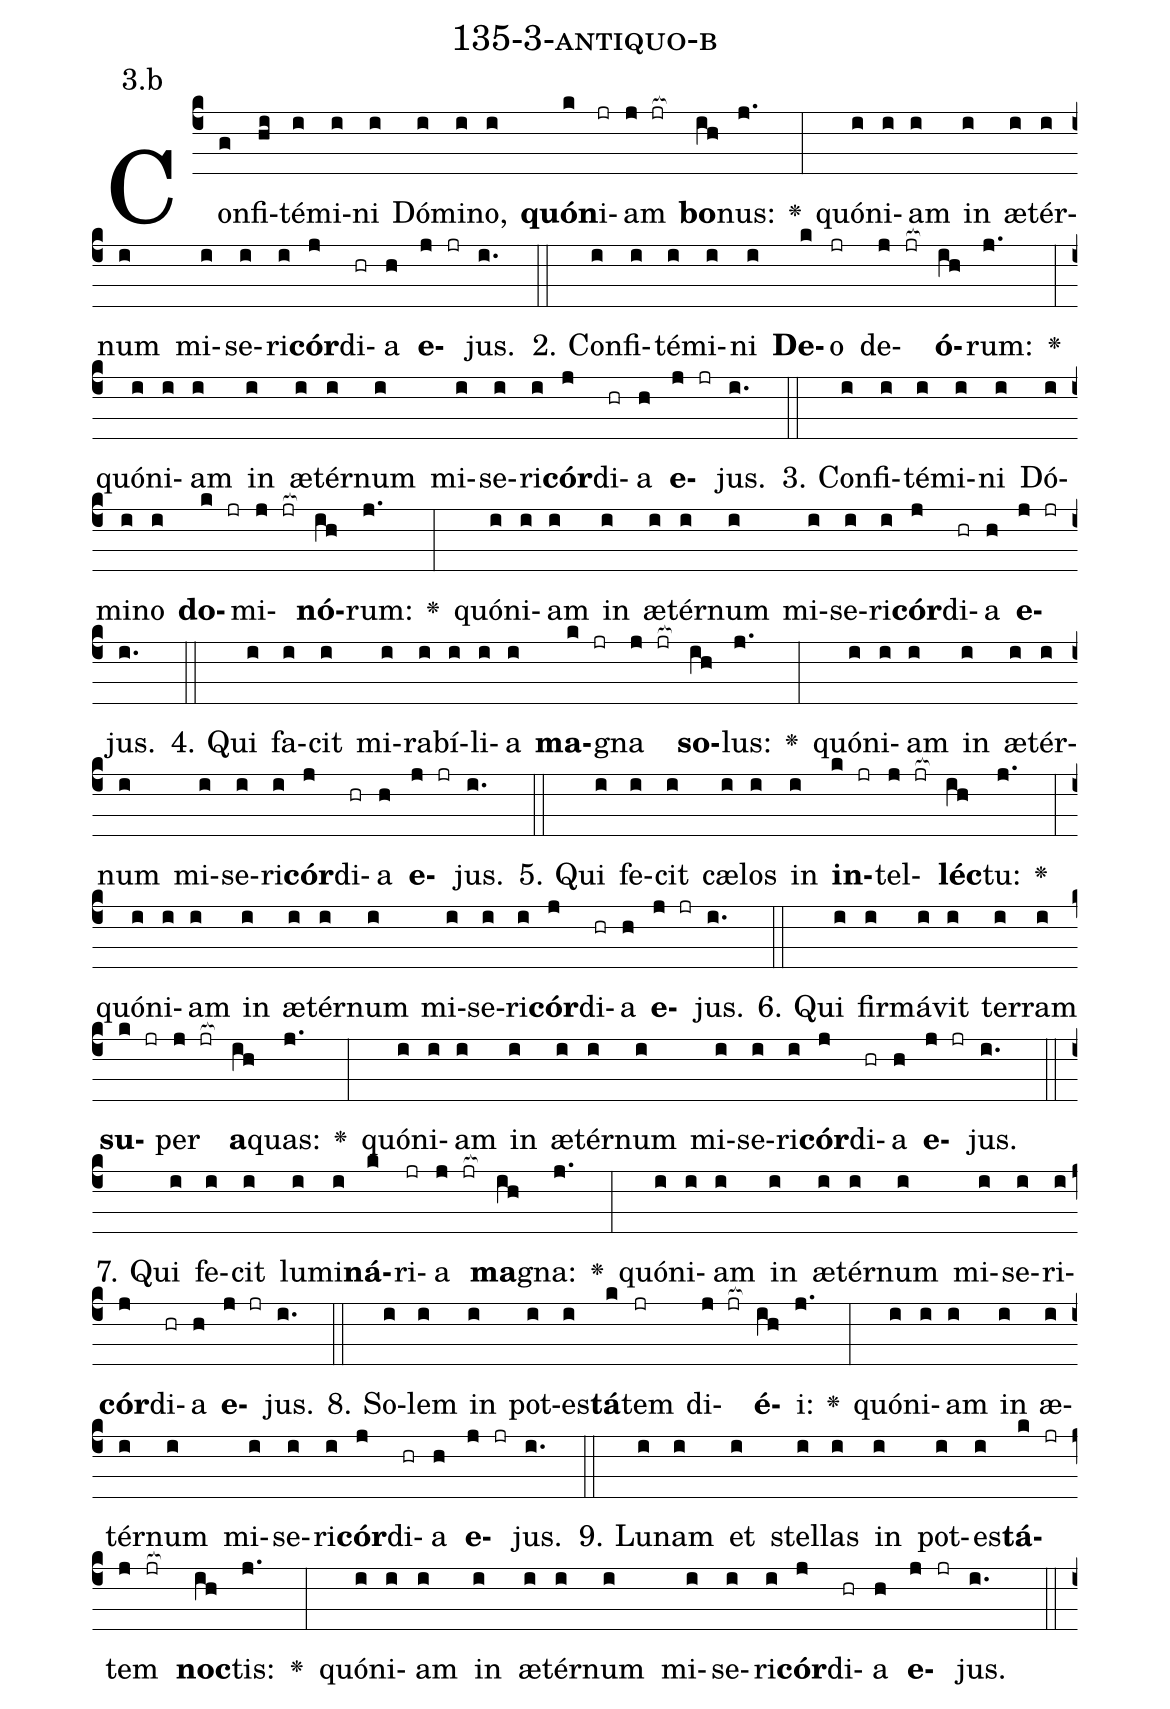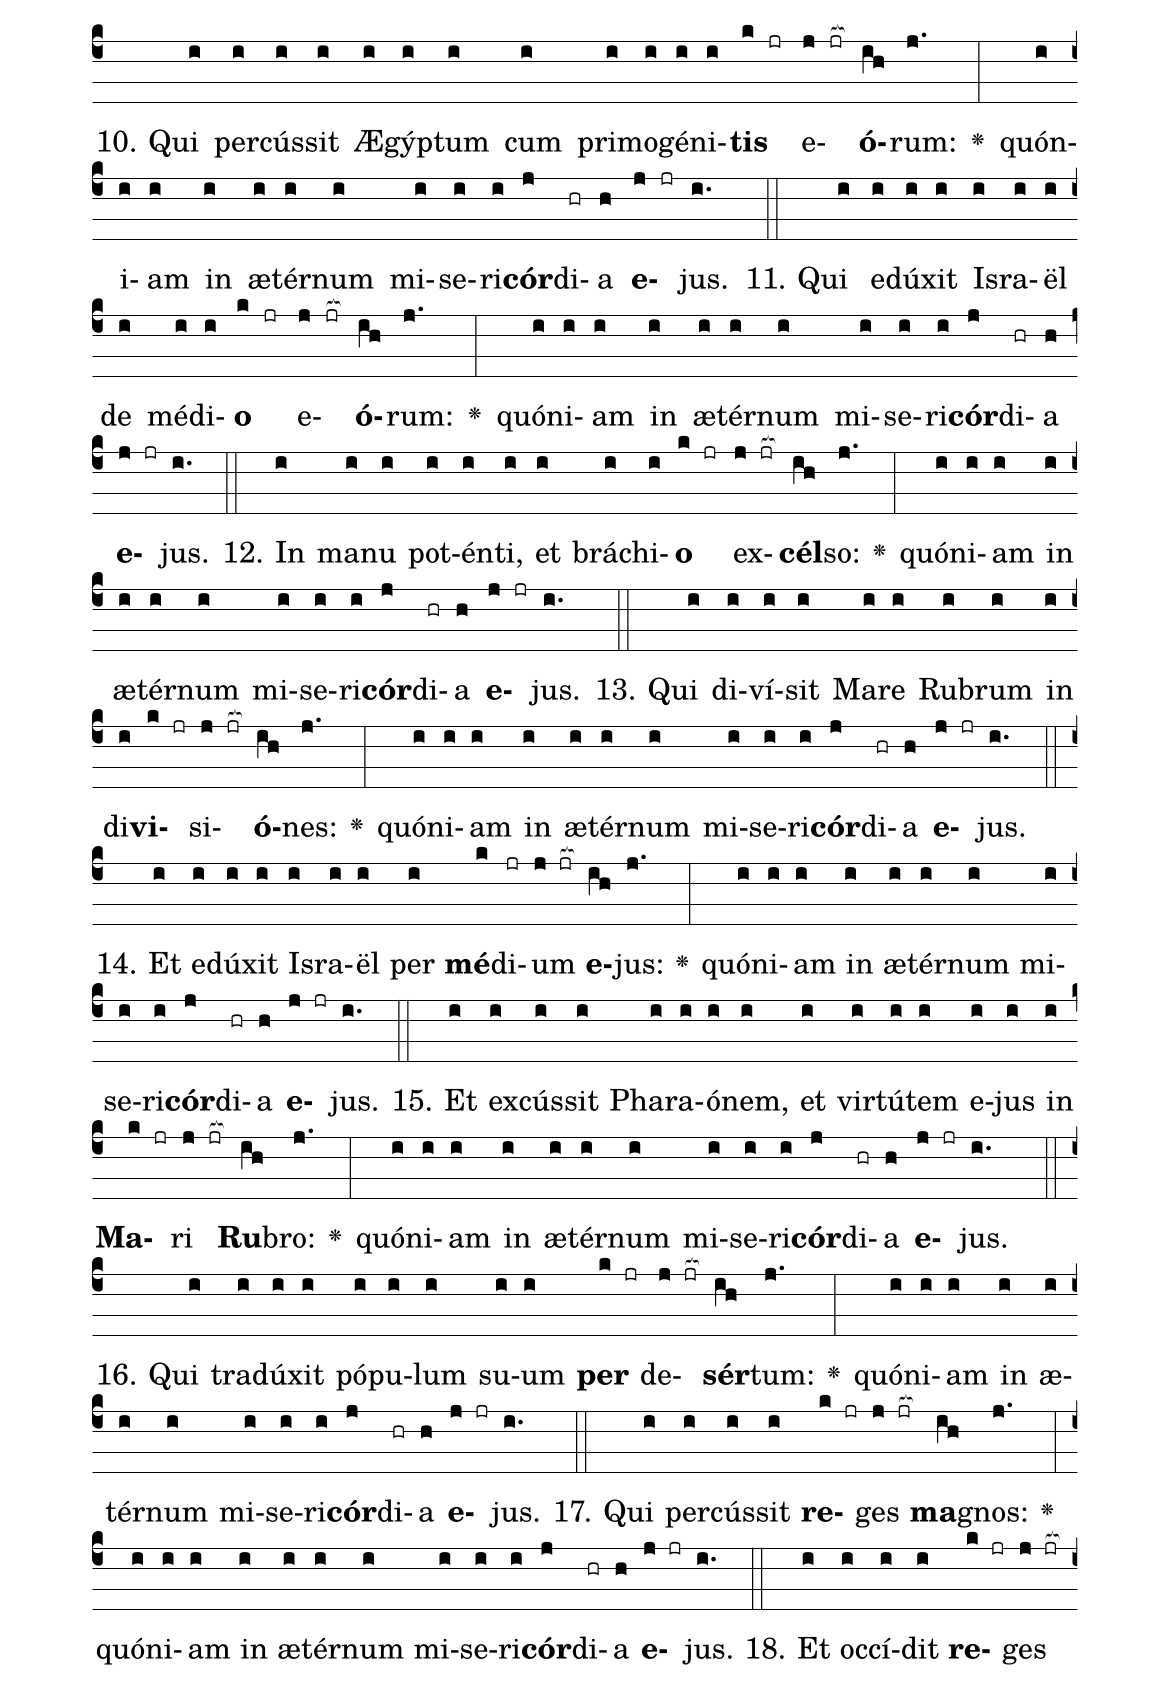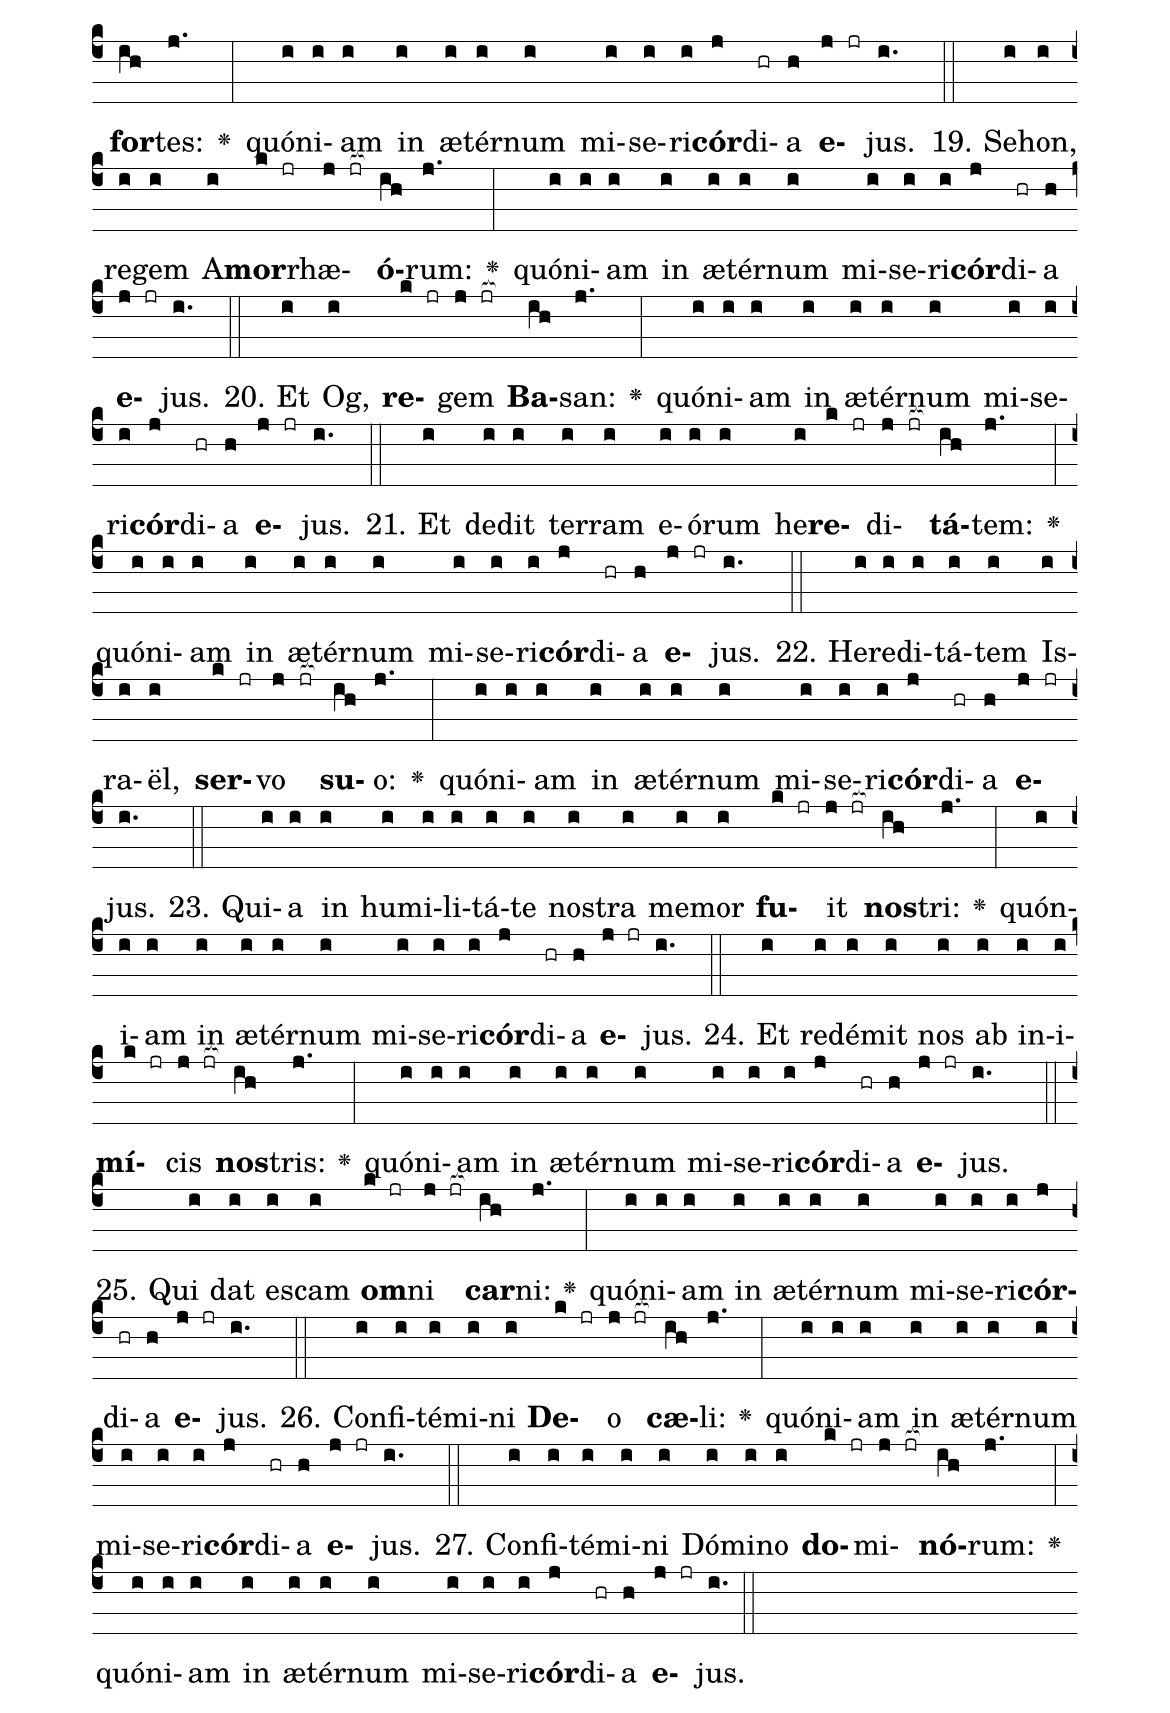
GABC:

name: 135-3-antiquo-b;
annotation: 3.b;
%%
(c4)Con(g)fi(hi)té(i)mi(i)ni(i) Dó(i)mi(i)no,(i) <b>quón</b>(k)i(jr)am(j jr[ocb:1{]) <b>bo</b>(ih[ocb:0}])nus:(j.) <v>\greheightstar</v>(:) quón(i)i(i)am(i) in(i) æ(i)tér(i)num(i) mi(i)se(i)ri(i)<b>cór</b>(j)di(hr)a(h) <b>e</b>(j jr)jus.(i.) (::)
2. Con(i)fi(i)té(i)mi(i)ni(i) <b>De</b>(k)o(jr) de(j jr[ocb:1{])<b>ó</b>(ih[ocb:0}])rum:(j.) <v>\greheightstar</v>(:) quón(i)i(i)am(i) in(i) æ(i)tér(i)num(i) mi(i)se(i)ri(i)<b>cór</b>(j)di(hr)a(h) <b>e</b>(j jr)jus.(i.) (::)
3. Con(i)fi(i)té(i)mi(i)ni(i) Dó(i)mi(i)no(i) <b>do</b>(k jr)mi(j jr[ocb:1{])<b>nó</b>(ih[ocb:0}])rum:(j.) <v>\greheightstar</v>(:) quón(i)i(i)am(i) in(i) æ(i)tér(i)num(i) mi(i)se(i)ri(i)<b>cór</b>(j)di(hr)a(h) <b>e</b>(j jr)jus.(i.) (::)
4. Qui(i) fa(i)cit(i) mi(i)ra(i)bí(i)li(i)a(i) <b>ma</b>(k jr)gna(j jr[ocb:1{]) <b>so</b>(ih[ocb:0}])lus:(j.) <v>\greheightstar</v>(:) quón(i)i(i)am(i) in(i) æ(i)tér(i)num(i) mi(i)se(i)ri(i)<b>cór</b>(j)di(hr)a(h) <b>e</b>(j jr)jus.(i.) (::)
5. Qui(i) fe(i)cit(i) cæ(i)los(i) in(i) <b>in</b>(k jr)tel(j jr[ocb:1{])<b>léc</b>(ih[ocb:0}])tu:(j.) <v>\greheightstar</v>(:) quón(i)i(i)am(i) in(i) æ(i)tér(i)num(i) mi(i)se(i)ri(i)<b>cór</b>(j)di(hr)a(h) <b>e</b>(j jr)jus.(i.) (::)
6. Qui(i) fir(i)má(i)vit(i) ter(i)ram(i) <b>su</b>(k jr)per(j jr[ocb:1{]) <b>a</b>(ih[ocb:0}])quas:(j.) <v>\greheightstar</v>(:) quón(i)i(i)am(i) in(i) æ(i)tér(i)num(i) mi(i)se(i)ri(i)<b>cór</b>(j)di(hr)a(h) <b>e</b>(j jr)jus.(i.) (::)
7. Qui(i) fe(i)cit(i) lu(i)mi(i)<b>ná</b>(k)ri(jr)a(j jr[ocb:1{]) <b>ma</b>(ih[ocb:0}])gna:(j.) <v>\greheightstar</v>(:) quón(i)i(i)am(i) in(i) æ(i)tér(i)num(i) mi(i)se(i)ri(i)<b>cór</b>(j)di(hr)a(h) <b>e</b>(j jr)jus.(i.) (::)
8. So(i)lem(i) in(i) pot(i)es(i)<b>tá</b>(k)tem(jr) di(j jr[ocb:1{])<b>é</b>(ih[ocb:0}])i:(j.) <v>\greheightstar</v>(:) quón(i)i(i)am(i) in(i) æ(i)tér(i)num(i) mi(i)se(i)ri(i)<b>cór</b>(j)di(hr)a(h) <b>e</b>(j jr)jus.(i.) (::)
9. Lu(i)nam(i) et(i) stel(i)las(i) in(i) pot(i)es(i)<b>tá</b>(k jr)tem(j jr[ocb:1{]) <b>noc</b>(ih[ocb:0}])tis:(j.) <v>\greheightstar</v>(:) quón(i)i(i)am(i) in(i) æ(i)tér(i)num(i) mi(i)se(i)ri(i)<b>cór</b>(j)di(hr)a(h) <b>e</b>(j jr)jus.(i.) (::)
10. Qui(i) per(i)cús(i)sit(i) Æ(i)gýp(i)tum(i) cum(i) pri(i)mo(i)gé(i)ni(i)<b>tis</b>(k jr) e(j jr[ocb:1{])<b>ó</b>(ih[ocb:0}])rum:(j.) <v>\greheightstar</v>(:) quón(i)i(i)am(i) in(i) æ(i)tér(i)num(i) mi(i)se(i)ri(i)<b>cór</b>(j)di(hr)a(h) <b>e</b>(j jr)jus.(i.) (::)
11. Qui(i) e(i)dú(i)xit(i) Is(i)ra(i)ël(i) de(i) mé(i)di(i)<b>o</b>(k jr) e(j jr[ocb:1{])<b>ó</b>(ih[ocb:0}])rum:(j.) <v>\greheightstar</v>(:) quón(i)i(i)am(i) in(i) æ(i)tér(i)num(i) mi(i)se(i)ri(i)<b>cór</b>(j)di(hr)a(h) <b>e</b>(j jr)jus.(i.) (::)
12. In(i) ma(i)nu(i) pot(i)én(i)ti,(i) et(i) brá(i)chi(i)<b>o</b>(k jr) ex(j jr[ocb:1{])<b>cél</b>(ih[ocb:0}])so:(j.) <v>\greheightstar</v>(:) quón(i)i(i)am(i) in(i) æ(i)tér(i)num(i) mi(i)se(i)ri(i)<b>cór</b>(j)di(hr)a(h) <b>e</b>(j jr)jus.(i.) (::)
13. Qui(i) di(i)ví(i)sit(i) Ma(i)re(i) Ru(i)brum(i) in(i) di(i)<b>vi</b>(k jr)si(j jr[ocb:1{])<b>ó</b>(ih[ocb:0}])nes:(j.) <v>\greheightstar</v>(:) quón(i)i(i)am(i) in(i) æ(i)tér(i)num(i) mi(i)se(i)ri(i)<b>cór</b>(j)di(hr)a(h) <b>e</b>(j jr)jus.(i.) (::)
14. Et(i) e(i)dú(i)xit(i) Is(i)ra(i)ël(i) per(i) <b>mé</b>(k)di(jr)um(j jr[ocb:1{]) <b>e</b>(ih[ocb:0}])jus:(j.) <v>\greheightstar</v>(:) quón(i)i(i)am(i) in(i) æ(i)tér(i)num(i) mi(i)se(i)ri(i)<b>cór</b>(j)di(hr)a(h) <b>e</b>(j jr)jus.(i.) (::)
15. Et(i) ex(i)cús(i)sit(i) Pha(i)ra(i)ó(i)nem,(i) et(i) vir(i)tú(i)tem(i) e(i)jus(i) in(i) <b>Ma</b>(k jr)ri(j jr[ocb:1{]) <b>Ru</b>(ih[ocb:0}])bro:(j.) <v>\greheightstar</v>(:) quón(i)i(i)am(i) in(i) æ(i)tér(i)num(i) mi(i)se(i)ri(i)<b>cór</b>(j)di(hr)a(h) <b>e</b>(j jr)jus.(i.) (::)
16. Qui(i) tra(i)dú(i)xit(i) pó(i)pu(i)lum(i) su(i)um(i) <b>per</b>(k jr) de(j jr[ocb:1{])<b>sér</b>(ih[ocb:0}])tum:(j.) <v>\greheightstar</v>(:) quón(i)i(i)am(i) in(i) æ(i)tér(i)num(i) mi(i)se(i)ri(i)<b>cór</b>(j)di(hr)a(h) <b>e</b>(j jr)jus.(i.) (::)
17. Qui(i) per(i)cús(i)sit(i) <b>re</b>(k jr)ges(j jr[ocb:1{]) <b>ma</b>(ih[ocb:0}])gnos:(j.) <v>\greheightstar</v>(:) quón(i)i(i)am(i) in(i) æ(i)tér(i)num(i) mi(i)se(i)ri(i)<b>cór</b>(j)di(hr)a(h) <b>e</b>(j jr)jus.(i.) (::)
18. Et(i) oc(i)cí(i)dit(i) <b>re</b>(k jr)ges(j jr[ocb:1{]) <b>for</b>(ih[ocb:0}])tes:(j.) <v>\greheightstar</v>(:) quón(i)i(i)am(i) in(i) æ(i)tér(i)num(i) mi(i)se(i)ri(i)<b>cór</b>(j)di(hr)a(h) <b>e</b>(j jr)jus.(i.) (::)
19. Se(i)hon,(i) re(i)gem(i) A(i)<b>mor</b>(k jr)rhæ(j jr[ocb:1{])<b>ó</b>(ih[ocb:0}])rum:(j.) <v>\greheightstar</v>(:) quón(i)i(i)am(i) in(i) æ(i)tér(i)num(i) mi(i)se(i)ri(i)<b>cór</b>(j)di(hr)a(h) <b>e</b>(j jr)jus.(i.) (::)
20. Et(i) Og,(i) <b>re</b>(k jr)gem(j jr[ocb:1{]) <b>Ba</b>(ih[ocb:0}])san:(j.) <v>\greheightstar</v>(:) quón(i)i(i)am(i) in(i) æ(i)tér(i)num(i) mi(i)se(i)ri(i)<b>cór</b>(j)di(hr)a(h) <b>e</b>(j jr)jus.(i.) (::)
21. Et(i) de(i)dit(i) ter(i)ram(i) e(i)ó(i)rum(i) he(i)<b>re</b>(k jr)di(j jr[ocb:1{])<b>tá</b>(ih[ocb:0}])tem:(j.) <v>\greheightstar</v>(:) quón(i)i(i)am(i) in(i) æ(i)tér(i)num(i) mi(i)se(i)ri(i)<b>cór</b>(j)di(hr)a(h) <b>e</b>(j jr)jus.(i.) (::)
22. He(i)re(i)di(i)tá(i)tem(i) Is(i)ra(i)ël,(i) <b>ser</b>(k jr)vo(j jr[ocb:1{]) <b>su</b>(ih[ocb:0}])o:(j.) <v>\greheightstar</v>(:) quón(i)i(i)am(i) in(i) æ(i)tér(i)num(i) mi(i)se(i)ri(i)<b>cór</b>(j)di(hr)a(h) <b>e</b>(j jr)jus.(i.) (::)
23. Qui(i)a(i) in(i) hu(i)mi(i)li(i)tá(i)te(i) nos(i)tra(i) me(i)mor(i) <b>fu</b>(k jr)it(j jr[ocb:1{]) <b>nos</b>(ih[ocb:0}])tri:(j.) <v>\greheightstar</v>(:) quón(i)i(i)am(i) in(i) æ(i)tér(i)num(i) mi(i)se(i)ri(i)<b>cór</b>(j)di(hr)a(h) <b>e</b>(j jr)jus.(i.) (::)
24. Et(i) red(i)é(i)mit(i) nos(i) ab(i) in(i)i(i)<b>mí</b>(k jr)cis(j jr[ocb:1{]) <b>nos</b>(ih[ocb:0}])tris:(j.) <v>\greheightstar</v>(:) quón(i)i(i)am(i) in(i) æ(i)tér(i)num(i) mi(i)se(i)ri(i)<b>cór</b>(j)di(hr)a(h) <b>e</b>(j jr)jus.(i.) (::)
25. Qui(i) dat(i) es(i)cam(i) <b>om</b>(k jr)ni(j jr[ocb:1{]) <b>car</b>(ih[ocb:0}])ni:(j.) <v>\greheightstar</v>(:) quón(i)i(i)am(i) in(i) æ(i)tér(i)num(i) mi(i)se(i)ri(i)<b>cór</b>(j)di(hr)a(h) <b>e</b>(j jr)jus.(i.) (::)
26. Con(i)fi(i)té(i)mi(i)ni(i) <b>De</b>(k jr)o(j jr[ocb:1{]) <b>cæ</b>(ih[ocb:0}])li:(j.) <v>\greheightstar</v>(:) quón(i)i(i)am(i) in(i) æ(i)tér(i)num(i) mi(i)se(i)ri(i)<b>cór</b>(j)di(hr)a(h) <b>e</b>(j jr)jus.(i.) (::)
27. Con(i)fi(i)té(i)mi(i)ni(i) Dó(i)mi(i)no(i) <b>do</b>(k jr)mi(j jr[ocb:1{])<b>nó</b>(ih[ocb:0}])rum:(j.) <v>\greheightstar</v>(:) quón(i)i(i)am(i) in(i) æ(i)tér(i)num(i) mi(i)se(i)ri(i)<b>cór</b>(j)di(hr)a(h) <b>e</b>(j jr)jus.(i.) (::)
